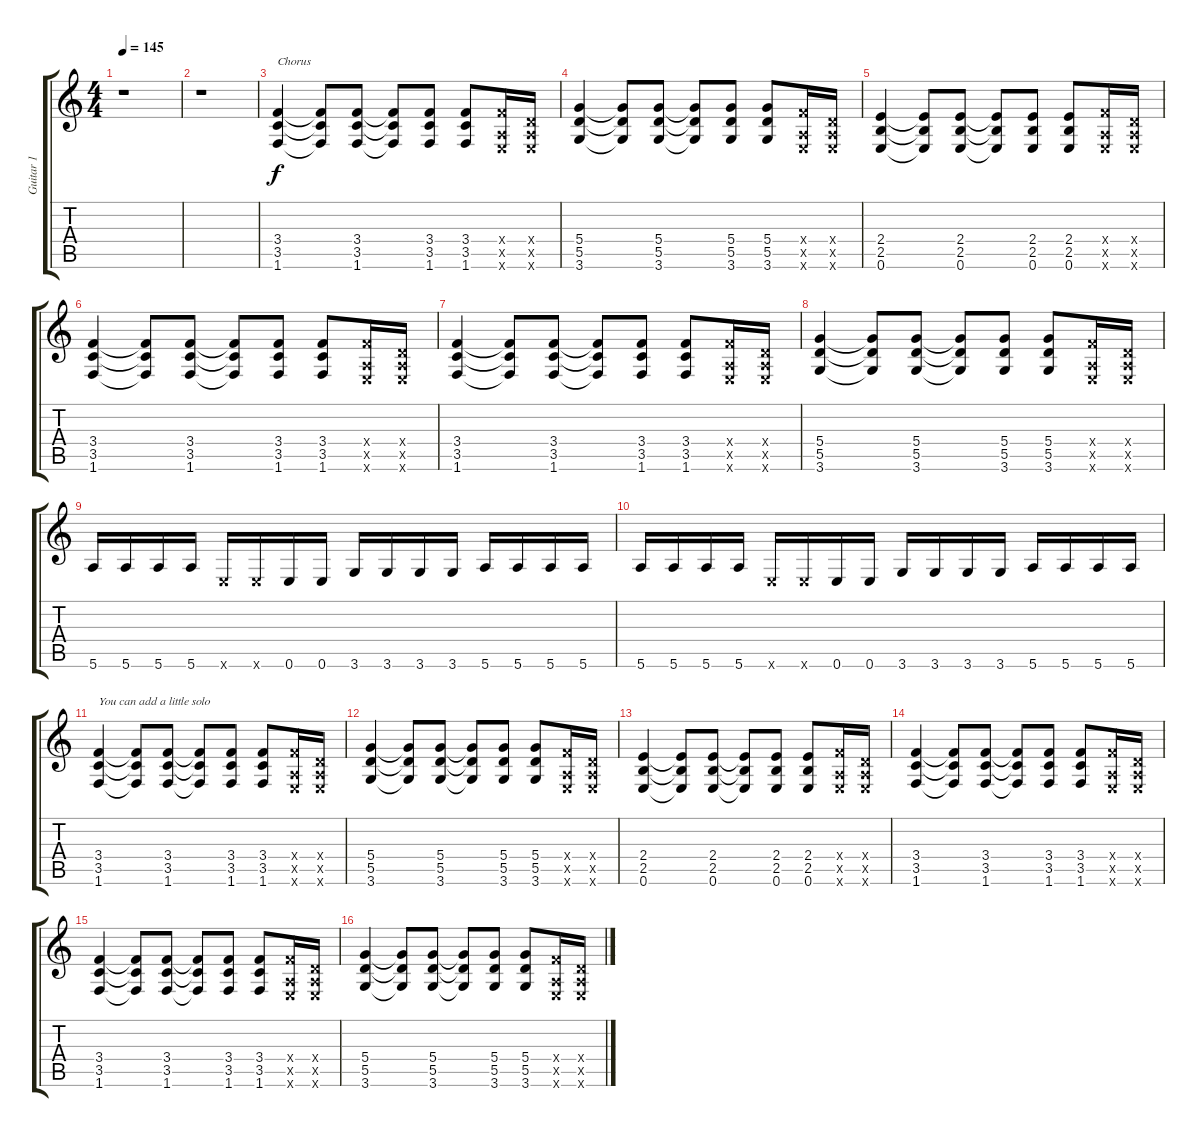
\track ("Guitar 1" "Guitar 1") {instrument distortionguitar}
\staff {score tabs}
\tuning (E4 B3 G3 D3 A2 E2) {hide}
\ts (4 4)
\tempo 145
\clef g2
\ks c
r.1{dy f} |
r.1 |
(3.4 3.5 1.6).4{txt "Chorus"} (3.4{t} 3.5{t} 1.6{t}).8 (3.4 3.5 1.6).8 (3.4{t} 3.5{t} 1.6{t}).8 (3.4 3.5 1.6).8 (3.4 3.5 1.6).8 (3.4{x} 0.5{x} 0.6{x}).16 (0.4{x} 0.5{x} 0.6{x}).16 |
(5.4 5.5 3.6).4 (5.4{t} 5.5{t} 3.6{t}).8 (5.4 5.5 3.6).8 (5.4{t} 5.5{t} 3.6{t}).8 (5.4 5.5 3.6).8 (5.4 5.5 3.6).8 (3.4{x} 0.5{x} 0.6{x}).16 (0.4{x} 0.5{x} 0.6{x}).16 |
(2.4 2.5 0.6).4 (2.4{t} 2.5{t} 0.6{t}).8 (2.4 2.5 0.6).8 (2.4{t} 2.5{t} 0.6{t}).8 (2.4 2.5 0.6).8 (2.4 2.5 0.6).8 (3.4{x} 0.5{x} 0.6{x}).16 (0.4{x} 0.5{x} 0.6{x}).16 |
(3.4 3.5 1.6).4 (3.4{t} 3.5{t} 1.6{t}).8 (3.4 3.5 1.6).8 (3.4{t} 3.5{t} 1.6{t}).8 (3.4 3.5 1.6).8 (3.4 3.5 1.6).8 (3.4{x} 0.5{x} 0.6{x}).16 (0.4{x} 0.5{x} 0.6{x}).16 |
(3.4 3.5 1.6).4 (3.4{t} 3.5{t} 1.6{t}).8 (3.4 3.5 1.6).8 (3.4{t} 3.5{t} 1.6{t}).8 (3.4 3.5 1.6).8 (3.4 3.5 1.6).8 (3.4{x} 0.5{x} 0.6{x}).16 (0.4{x} 0.5{x} 0.6{x}).16 |
(5.4 5.5 3.6).4 (5.4{t} 5.5{t} 3.6{t}).8 (5.4 5.5 3.6).8 (5.4{t} 5.5{t} 3.6{t}).8 (5.4 5.5 3.6).8 (5.4 5.5 3.6).8 (3.4{x} 0.5{x} 0.6{x}).16 (0.4{x} 0.5{x} 0.6{x}).16 |
5.6.16 5.6.16 5.6.16 5.6.16 0.6{x}.16 0.6{x}.16 0.6.16 0.6.16 3.6.16 3.6.16 3.6.16 3.6.16 5.6.16 5.6.16 5.6.16 5.6.16 |
5.6.16 5.6.16 5.6.16 5.6.16 0.6{x}.16 0.6{x}.16 0.6.16 0.6.16 3.6.16 3.6.16 3.6.16 3.6.16 5.6.16 5.6.16 5.6.16 5.6.16 |
(3.4 3.5 1.6).4{txt "You can add a little solo"} (3.4{t} 3.5{t} 1.6{t}).8 (3.4 3.5 1.6).8 (3.4{t} 3.5{t} 1.6{t}).8 (3.4 3.5 1.6).8 (3.4 3.5 1.6).8 (3.4{x} 0.5{x} 0.6{x}).16 (0.4{x} 0.5{x} 0.6{x}).16 |
(5.4 5.5 3.6).4 (5.4{t} 5.5{t} 3.6{t}).8 (5.4 5.5 3.6).8 (5.4{t} 5.5{t} 3.6{t}).8 (5.4 5.5 3.6).8 (5.4 5.5 3.6).8 (3.4{x} 0.5{x} 0.6{x}).16 (0.4{x} 0.5{x} 0.6{x}).16 |
(2.4 2.5 0.6).4 (2.4{t} 2.5{t} 0.6{t}).8 (2.4 2.5 0.6).8 (2.4{t} 2.5{t} 0.6{t}).8 (2.4 2.5 0.6).8 (2.4 2.5 0.6).8 (3.4{x} 0.5{x} 0.6{x}).16 (0.4{x} 0.5{x} 0.6{x}).16 |
(3.4 3.5 1.6).4 (3.4{t} 3.5{t} 1.6{t}).8 (3.4 3.5 1.6).8 (3.4{t} 3.5{t} 1.6{t}).8 (3.4 3.5 1.6).8 (3.4 3.5 1.6).8 (3.4{x} 0.5{x} 0.6{x}).16 (0.4{x} 0.5{x} 0.6{x}).16 |
(3.4 3.5 1.6).4 (3.4{t} 3.5{t} 1.6{t}).8 (3.4 3.5 1.6).8 (3.4{t} 3.5{t} 1.6{t}).8 (3.4 3.5 1.6).8 (3.4 3.5 1.6).8 (3.4{x} 0.5{x} 0.6{x}).16 (0.4{x} 0.5{x} 0.6{x}).16 |
(5.4 5.5 3.6).4 (5.4{t} 5.5{t} 3.6{t}).8 (5.4 5.5 3.6).8 (5.4{t} 5.5{t} 3.6{t}).8 (5.4 5.5 3.6).8 (5.4 5.5 3.6).8 (3.4{x} 0.5{x} 0.6{x}).16 (0.4{x} 0.5{x} 0.6{x}).16
